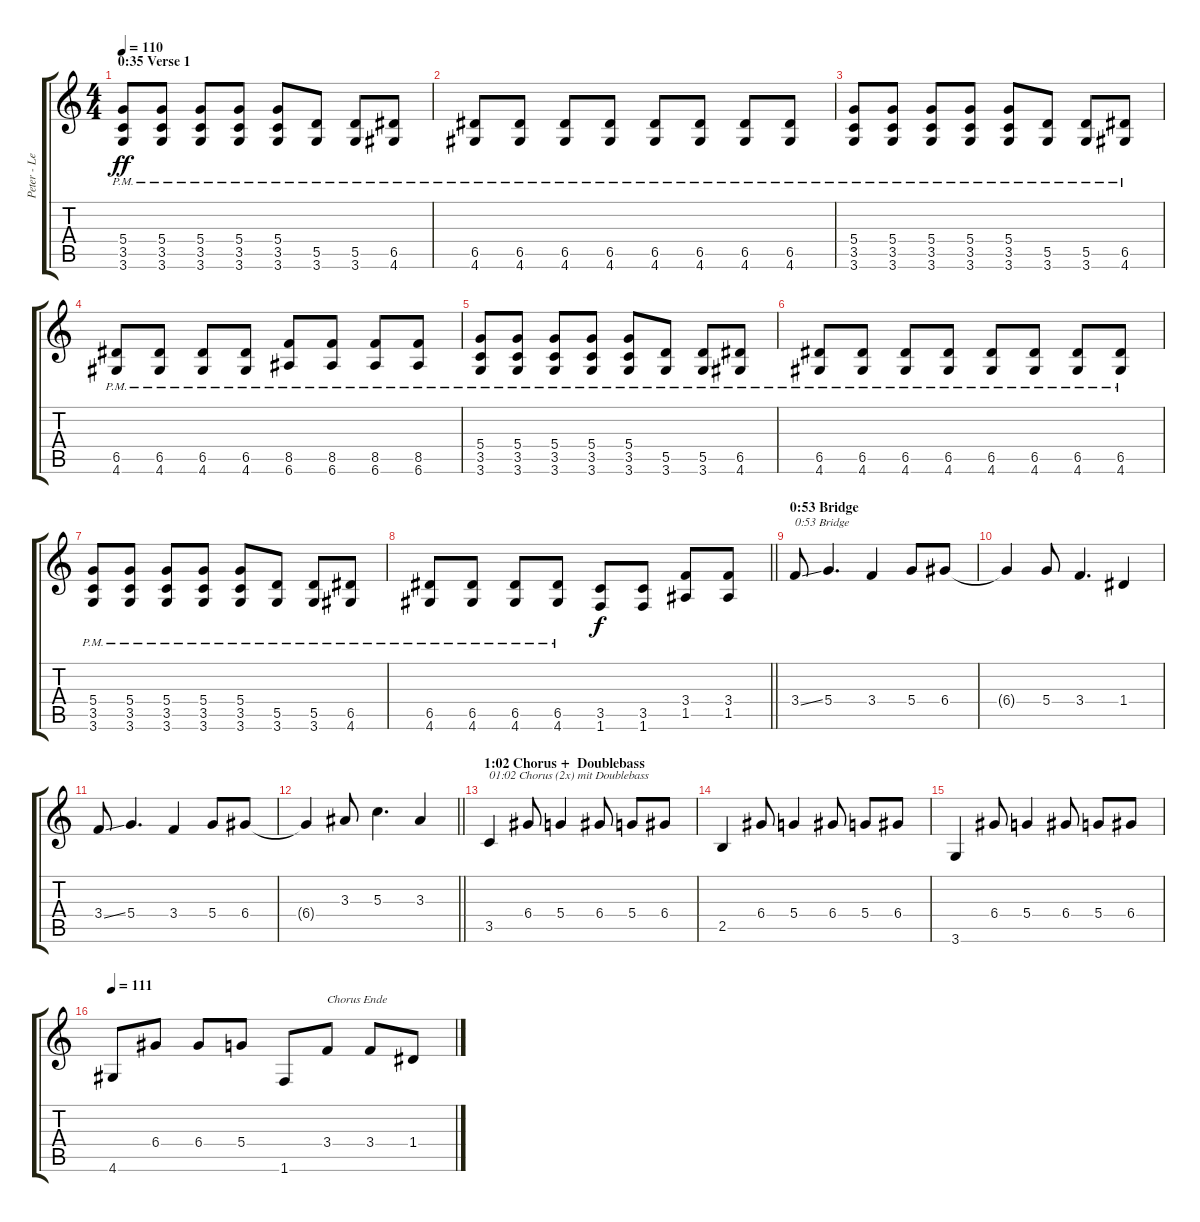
\track ("Peter - Lead Guitar  (E-Tuning) MUTED!!!" "Peter - Le") {mute instrument distortionguitar}
\staff {score tabs}
\tuning (E4 B3 G3 D3 A2 E2) {hide}
\ts (4 4)
\section ("" "0:35 Verse 1")
\tempo 110
\clef g2
\ks c
(5.4{pm} 3.5{pm} 3.6{pm}).8{dy ff volume 13} (5.4{pm} 3.5{pm} 3.6{pm}).8 (5.4{pm} 3.5{pm} 3.6{pm}).8 (5.4{pm} 3.5{pm} 3.6{pm}).8 (5.4{pm} 3.5{pm} 3.6{pm}).8 (5.5{pm} 3.6{pm}).8 (5.5{pm} 3.6{pm}).8 (6.5{pm} 4.6{pm}).8 |
(6.5{pm} 4.6{pm}).8 (6.5{pm} 4.6{pm}).8 (6.5{pm} 4.6{pm}).8 (6.5{pm} 4.6{pm}).8 (6.5{pm} 4.6{pm}).8 (6.5{pm} 4.6{pm}).8 (6.5{pm} 4.6{pm}).8 (6.5{pm} 4.6{pm}).8 |
(5.4{pm} 3.5{pm} 3.6{pm}).8 (5.4{pm} 3.5{pm} 3.6{pm}).8 (5.4{pm} 3.5{pm} 3.6{pm}).8 (5.4{pm} 3.5{pm} 3.6{pm}).8 (5.4{pm} 3.5{pm} 3.6{pm}).8 (5.5{pm} 3.6{pm}).8 (5.5{pm} 3.6{pm}).8 (6.5{pm} 4.6{pm}).8 |
(6.5{pm} 4.6{pm}).8 (6.5{pm} 4.6{pm}).8 (6.5{pm} 4.6{pm}).8 (6.5{pm} 4.6{pm}).8 (8.5{pm} 6.6{pm}).8 (8.5{pm} 6.6{pm}).8 (8.5{pm} 6.6{pm}).8 (8.5{pm} 6.6{pm}).8 |
(5.4{pm} 3.5{pm} 3.6{pm}).8 (5.4{pm} 3.5{pm} 3.6{pm}).8 (5.4{pm} 3.5{pm} 3.6{pm}).8 (5.4{pm} 3.5{pm} 3.6{pm}).8 (5.4{pm} 3.5{pm} 3.6{pm}).8 (5.5{pm} 3.6{pm}).8 (5.5{pm} 3.6{pm}).8 (6.5{pm} 4.6{pm}).8 |
(6.5{pm} 4.6{pm}).8 (6.5{pm} 4.6{pm}).8 (6.5{pm} 4.6{pm}).8 (6.5{pm} 4.6{pm}).8 (6.5{pm} 4.6{pm}).8 (6.5{pm} 4.6{pm}).8 (6.5{pm} 4.6{pm}).8 (6.5{pm} 4.6{pm}).8 |
(5.4{pm} 3.5{pm} 3.6{pm}).8 (5.4{pm} 3.5{pm} 3.6{pm}).8 (5.4{pm} 3.5{pm} 3.6{pm}).8 (5.4{pm} 3.5{pm} 3.6{pm}).8 (5.4{pm} 3.5{pm} 3.6{pm}).8 (5.5{pm} 3.6{pm}).8 (5.5{pm} 3.6{pm}).8 (6.5{pm} 4.6{pm}).8 |
\barLineRight lightlight
(6.5{pm} 4.6{pm}).8 (6.5{pm} 4.6{pm}).8 (6.5{pm} 4.6{pm}).8 (6.5{pm} 4.6{pm}).8 (3.5 1.6).8{dy f} (3.5 1.6).8 (3.4 1.5).8 (3.4 1.5).8 |
\section ("" "0:53 Bridge")
3.4{ss}.8{txt "0:53 Bridge" volume 15} 5.4.4{d} 3.4.4 5.4.8 6.4.8 |
6.4{t}.4 5.4.8 3.4.4{d} 1.4.4 |
3.4{ss}.8 5.4.4{d} 3.4.4 5.4.8 6.4.8 |
\barLineRight lightlight
6.4{t}.4 3.3.8 5.3.4{d} 3.3.4 |
\section ("" "1:02 Chorus +  Doublebass ")
3.5.4{txt "01:02 Chorus (2x) mit Doublebass "} 6.4.8 5.4.4 6.4.8 5.4.8 6.4.8 |
2.5.4 6.4.8 5.4.4 6.4.8 5.4.8 6.4.8 |
3.6.4 6.4.8 5.4.4 6.4.8 5.4.8 6.4.8 |
\tempo 111
4.6.8 6.4.8 6.4.8 5.4.8 1.6.8 3.4.8{txt "Chorus Ende"} 3.4.8 1.4.8
